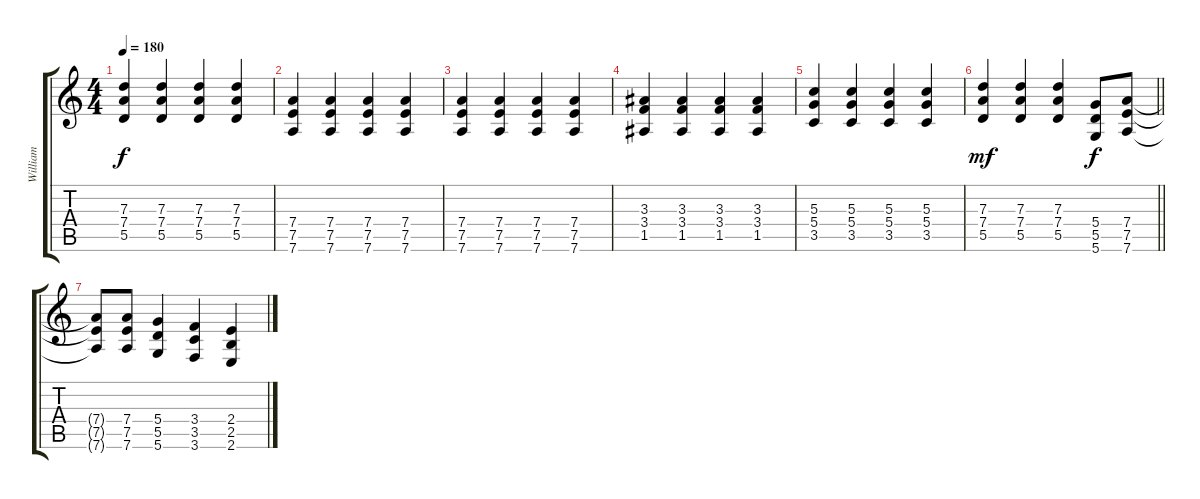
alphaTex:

\track ("William" "William") {instrument distortionguitar}
\staff {score tabs}
\tuning (E4 B3 G3 D3 A2 D2) {hide}
\ts (4 4)
\tempo 180
\clef g2
\ks c
(7.3 7.4 5.5).4{dy f} (7.3 7.4 5.5).4 (7.3 7.4 5.5).4 (7.3 7.4 5.5).4 |
(7.4 7.5 7.6).4 (7.4 7.5 7.6).4 (7.4 7.5 7.6).4 (7.4 7.5 7.6).4 |
(7.4 7.5 7.6).4 (7.4 7.5 7.6).4 (7.4 7.5 7.6).4 (7.4 7.5 7.6).4 |
(3.3 3.4 1.5).4 (3.3 3.4 1.5).4 (3.3 3.4 1.5).4 (3.3 3.4 1.5).4 |
(5.3 5.4 3.5).4 (5.3 5.4 3.5).4 (5.3 5.4 3.5).4 (5.3 5.4 3.5).4 |
\barLineRight lightlight
(7.3 7.4 5.5).4{dy mf} (7.3 7.4 5.5).4 (7.3 7.4 5.5).4 (5.4 5.5 5.6).8{dy f} (7.4 7.5 7.6).8 |
(7.4{t} 7.5{t} 7.6{t}).8 (7.4 7.5 7.6).8 (5.4 5.5 5.6).4 (3.4 3.5 3.6).4 (2.4 2.5 2.6).4
